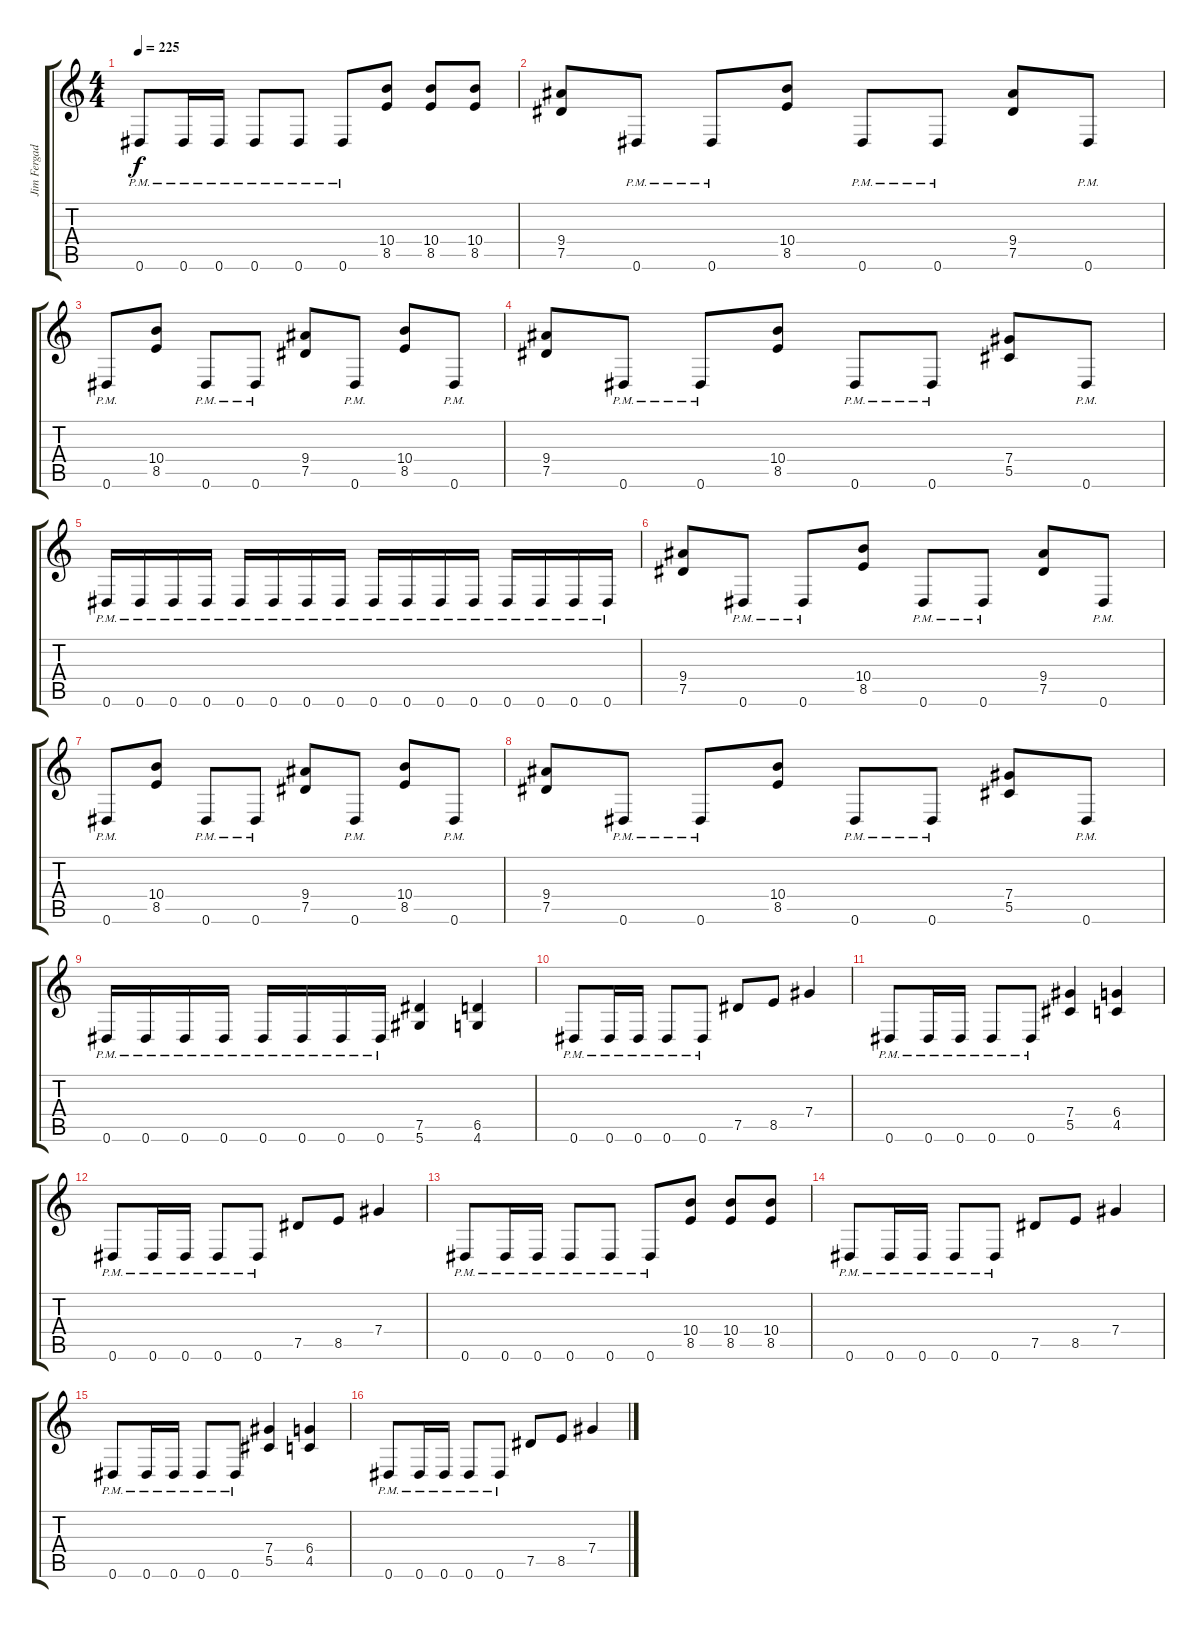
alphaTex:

\track ("Jim Fergades" "Jim Fergad") {instrument distortionguitar}
\staff {score tabs}
\tuning (Eb4 Bb3 Gb3 Db3 Ab2 Eb2) {hide}
\ts (4 4)
\tempo 225
\clef g2
\ks c
0.6{pm}.8{dy f} 0.6{pm}.16 0.6{pm}.16 0.6{pm}.8 0.6{pm}.8 0.6{pm}.8 (10.4 8.5).8 (10.4 8.5).8 (10.4 8.5).8 |
(9.4 7.5).8 0.6{pm}.8 0.6{pm}.8 (10.4 8.5).8 0.6{pm}.8 0.6{pm}.8 (9.4 7.5).8 0.6{pm}.8 |
0.6{pm}.8 (10.4 8.5).8 0.6{pm}.8 0.6{pm}.8 (9.4 7.5).8 0.6{pm}.8 (10.4 8.5).8 0.6{pm}.8 |
(9.4 7.5).8 0.6{pm}.8 0.6{pm}.8 (10.4 8.5).8 0.6{pm}.8 0.6{pm}.8 (7.4 5.5).8 0.6{pm}.8 |
0.6{pm}.16 0.6{pm}.16 0.6{pm}.16 0.6{pm}.16 0.6{pm}.16 0.6{pm}.16 0.6{pm}.16 0.6{pm}.16 0.6{pm}.16 0.6{pm}.16 0.6{pm}.16 0.6{pm}.16 0.6{pm}.16 0.6{pm}.16 0.6{pm}.16 0.6{pm}.16 |
(9.4 7.5).8 0.6{pm}.8 0.6{pm}.8 (10.4 8.5).8 0.6{pm}.8 0.6{pm}.8 (9.4 7.5).8 0.6{pm}.8 |
0.6{pm}.8 (10.4 8.5).8 0.6{pm}.8 0.6{pm}.8 (9.4 7.5).8 0.6{pm}.8 (10.4 8.5).8 0.6{pm}.8 |
(9.4 7.5).8 0.6{pm}.8 0.6{pm}.8 (10.4 8.5).8 0.6{pm}.8 0.6{pm}.8 (7.4 5.5).8 0.6{pm}.8 |
0.6{pm}.16 0.6{pm}.16 0.6{pm}.16 0.6{pm}.16 0.6{pm}.16 0.6{pm}.16 0.6{pm}.16 0.6{pm}.16 (7.5 5.6).4 (6.5 4.6).4 |
0.6{pm}.8 0.6{pm}.16 0.6{pm}.16 0.6{pm}.8 0.6{pm}.8 7.5.8 8.5.8 7.4.4 |
0.6{pm}.8 0.6{pm}.16 0.6{pm}.16 0.6{pm}.8 0.6{pm}.8 (7.4 5.5).4 (6.4 4.5).4 |
0.6{pm}.8 0.6{pm}.16 0.6{pm}.16 0.6{pm}.8 0.6{pm}.8 7.5.8 8.5.8 7.4.4 |
0.6{pm}.8 0.6{pm}.16 0.6{pm}.16 0.6{pm}.8 0.6{pm}.8 0.6{pm}.8 (10.4 8.5).8 (10.4 8.5).8 (10.4 8.5).8 |
0.6{pm}.8 0.6{pm}.16 0.6{pm}.16 0.6{pm}.8 0.6{pm}.8 7.5.8 8.5.8 7.4.4 |
0.6{pm}.8 0.6{pm}.16 0.6{pm}.16 0.6{pm}.8 0.6{pm}.8 (7.4 5.5).4 (6.4 4.5).4 |
0.6{pm}.8 0.6{pm}.16 0.6{pm}.16 0.6{pm}.8 0.6{pm}.8 7.5.8 8.5.8 7.4.4
